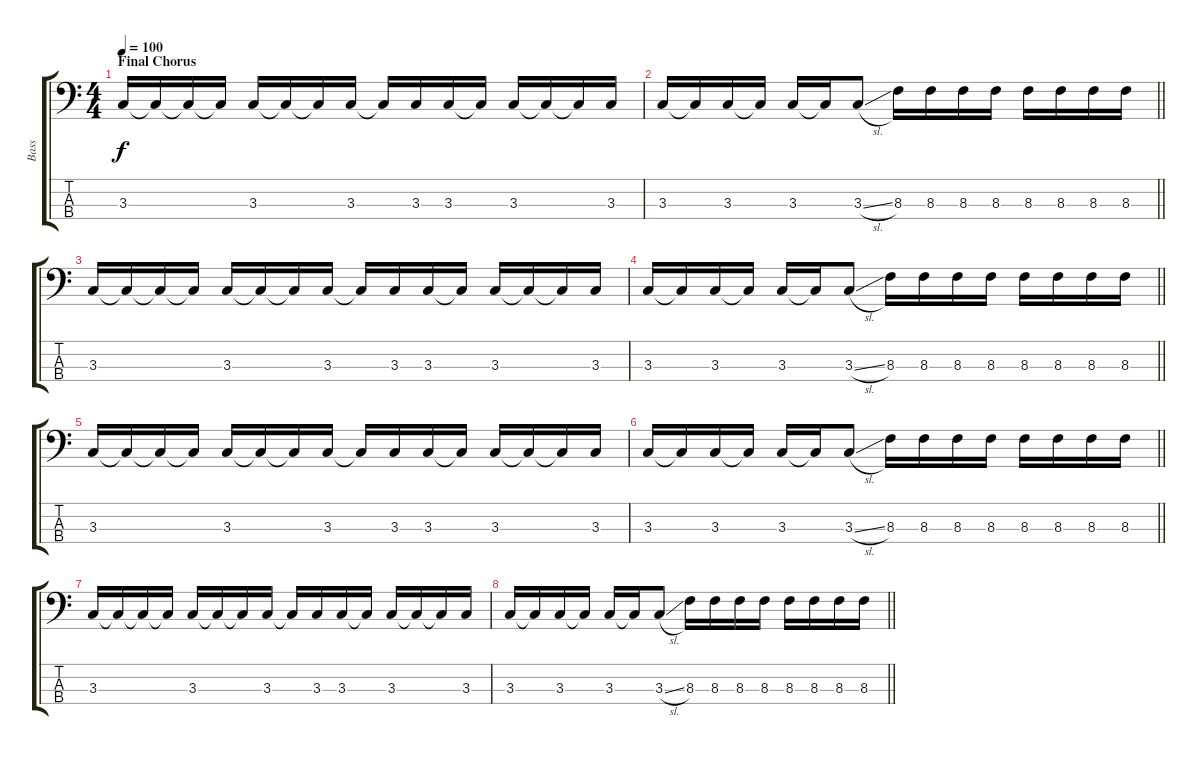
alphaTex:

\track ("Bass" "Bass") {instrument distortionguitar}
\staff {score tabs}
\tuning (G2 D2 A1 E1) {hide}
\ts (4 4)
\section ("" "Final Chorus")
\tempo 100
\clef f4
\ks c
3.3.16{dy f} 3.3{t}.16 3.3{t}.16 3.3{t}.16 3.3.16 3.3{t}.16 3.3{t}.16 3.3.16 3.3{t}.16 3.3.16 3.3.16 3.3{t}.16 3.3.16 3.3{t}.16 3.3{t}.16 3.3.16 |
\barLineRight lightlight
3.3.16 3.3{t}.16 3.3.16 3.3{t}.16 3.3.16 3.3{t}.16 3.3{sl}.8 8.3.16 8.3.16 8.3.16 8.3.16 8.3.16 8.3.16 8.3.16 8.3.16 |
3.3.16 3.3{t}.16 3.3{t}.16 3.3{t}.16 3.3.16 3.3{t}.16 3.3{t}.16 3.3.16 3.3{t}.16 3.3.16 3.3.16 3.3{t}.16 3.3.16 3.3{t}.16 3.3{t}.16 3.3.16 |
\barLineRight lightlight
3.3.16 3.3{t}.16 3.3.16 3.3{t}.16 3.3.16 3.3{t}.16 3.3{sl}.8 8.3.16 8.3.16 8.3.16 8.3.16 8.3.16 8.3.16 8.3.16 8.3.16 |
3.3.16 3.3{t}.16 3.3{t}.16 3.3{t}.16 3.3.16 3.3{t}.16 3.3{t}.16 3.3.16 3.3{t}.16 3.3.16 3.3.16 3.3{t}.16 3.3.16 3.3{t}.16 3.3{t}.16 3.3.16 |
\barLineRight lightlight
3.3.16 3.3{t}.16 3.3.16 3.3{t}.16 3.3.16 3.3{t}.16 3.3{sl}.8 8.3.16 8.3.16 8.3.16 8.3.16 8.3.16 8.3.16 8.3.16 8.3.16 |
3.3.16 3.3{t}.16 3.3{t}.16 3.3{t}.16 3.3.16 3.3{t}.16 3.3{t}.16 3.3.16 3.3{t}.16 3.3.16 3.3.16 3.3{t}.16 3.3.16 3.3{t}.16 3.3{t}.16 3.3.16 |
\barLineRight lightlight
3.3.16 3.3{t}.16 3.3.16 3.3{t}.16 3.3.16 3.3{t}.16 3.3{sl}.8 8.3.16 8.3.16 8.3.16 8.3.16 8.3.16 8.3.16 8.3.16 8.3.16
